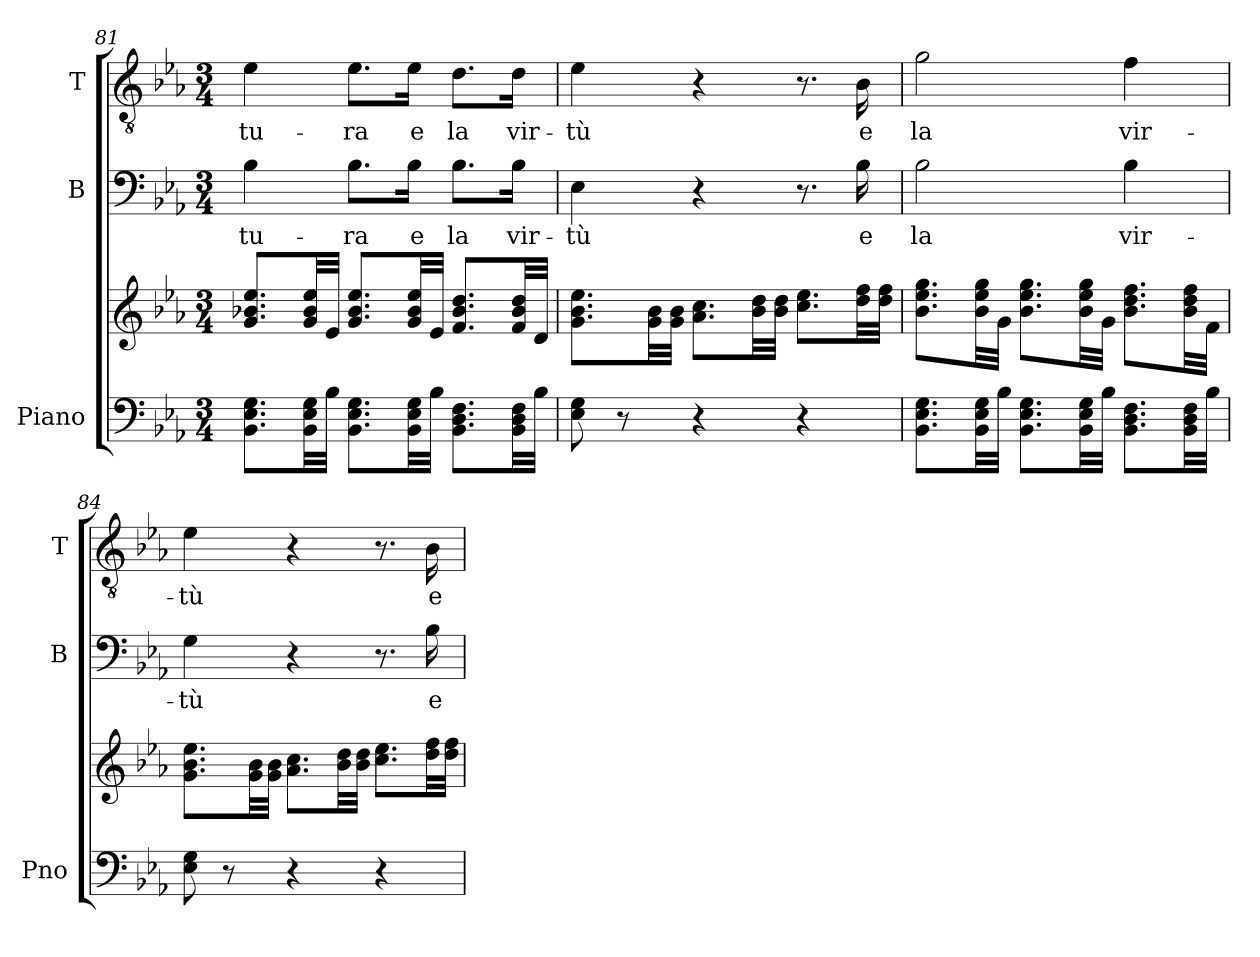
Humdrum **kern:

**kern	**kern	**kern	**text	**kern	**text
*part3	*part3	*part2	*part2	*part1	*part1
*staff4	*staff3	*staff2	*staff2	*staff1	*staff1
*I"Piano	*	*I"B	*	*I"T	*
*I'Pno	*	*I'B	*	*I'T	*
*clefF4	*clefG2	*clefF4	*	*clefGv2	*
*k[b-e-a-]	*k[b-e-a-]	*k[b-e-a-]	*	*k[b-e-a-]	*
*M3/4	*M3/4	*M3/4	*	*M3/4	*
=81	=81	=81	=81	=81	=81
8.BB-\ 8.E-\ 8.G\L	8.g/ 8.b-X/ 8.ee-/L	4B-\	-tu-	4e-\	-tu-
32BB-\ 32E-\ 32G\LL	32g/ 32b-/ 32ee-/LL	.	.	.	.
32B-\JJJ	32e-/JJJ	.	.	.	.
8.BB-\ 8.E-\ 8.G\L	8.g/ 8.b-/ 8.ee-/L	8.B-\L	-ra	8.e-\L	-ra
32BB-\ 32E-\ 32G\LL	32g/ 32b-/ 32ee-/LL	16B-\Jk	e	16e-\Jk	e
32B-\JJJ	32e-/JJJ	.	.	.	.
8.BB-\ 8.D\ 8.F\L	8.f/ 8.b-/ 8.dd/L	8.B-\L	la	8.d\L	la
32BB-\ 32D\ 32F\LL	32f/ 32b-/ 32dd/LL	16B-\Jk	vir-	16d\Jk	vir-
32B-\JJJ	32d/JJJ	.	.	.	.
=82	=82	=82	=82	=82	=82
8E-\ 8G\	8.g\ 8.b-\ 8.ee-\L	4E-\	-tù	4e-\	-tù
8r	.	.	.	.	.
.	32g\ 32b-\LL	.	.	.	.
.	32g\ 32b-\JJJ	.	.	.	.
4r	8.a-\ 8.cc\L	4r	.	4r	.
.	32b-\ 32dd\LL	.	.	.	.
.	32b-\ 32dd\JJJ	.	.	.	.
4r	8.cc\ 8.ee-\L	8.r	.	8.r	.
.	32dd\ 32ff\LL	16B-\	e	16B-\	e
.	32dd\ 32ff\JJJ	.	.	.	.
!!LO:LB:g=z
=83	=83	=83	=83	=83	=83
8.BB-\ 8.E-\ 8.G\L	8.b-\ 8.ee-\ 8.gg\L	2B-\	la	2g\	la
32BB-\ 32E-\ 32G\LL	32b-\ 32ee-\ 32gg\LL	.	.	.	.
32B-\JJJ	32g\JJJ	.	.	.	.
8.BB-\ 8.E-\ 8.G\L	8.b-\ 8.ee-\ 8.gg\L	.	.	.	.
32BB-\ 32E-\ 32G\LL	32b-\ 32ee-\ 32gg\LL	.	.	.	.
32B-\JJJ	32g\JJJ	.	.	.	.
8.BB-\ 8.D\ 8.F\L	8.b-\ 8.dd\ 8.ff\L	4B-\	vir-	4f\	vir-
32BB-\ 32D\ 32F\LL	32b-\ 32dd\ 32ff\LL	.	.	.	.
32B-\JJJ	32f\JJJ	.	.	.	.
=84	=84	=84	=84	=84	=84
8E-\ 8G\	8.g\ 8.b-\ 8.ee-\L	4G\	-tù	4e-\	-tù
8r	.	.	.	.	.
.	32g\ 32b-\LL	.	.	.	.
.	32g\ 32b-\JJJ	.	.	.	.
4r	8.a-\ 8.cc\L	4r	.	4r	.
.	32b-\ 32dd\LL	.	.	.	.
.	32b-\ 32dd\JJJ	.	.	.	.
4r	8.cc\ 8.ee-\L	8.r	.	8.r	.
.	32dd\ 32ff\LL	16B-\	e	16B-\	e
.	32dd\ 32ff\JJJ	.	.	.	.
=	=	=	=	=	=
*-	*-	*-	*-	*-	*-
